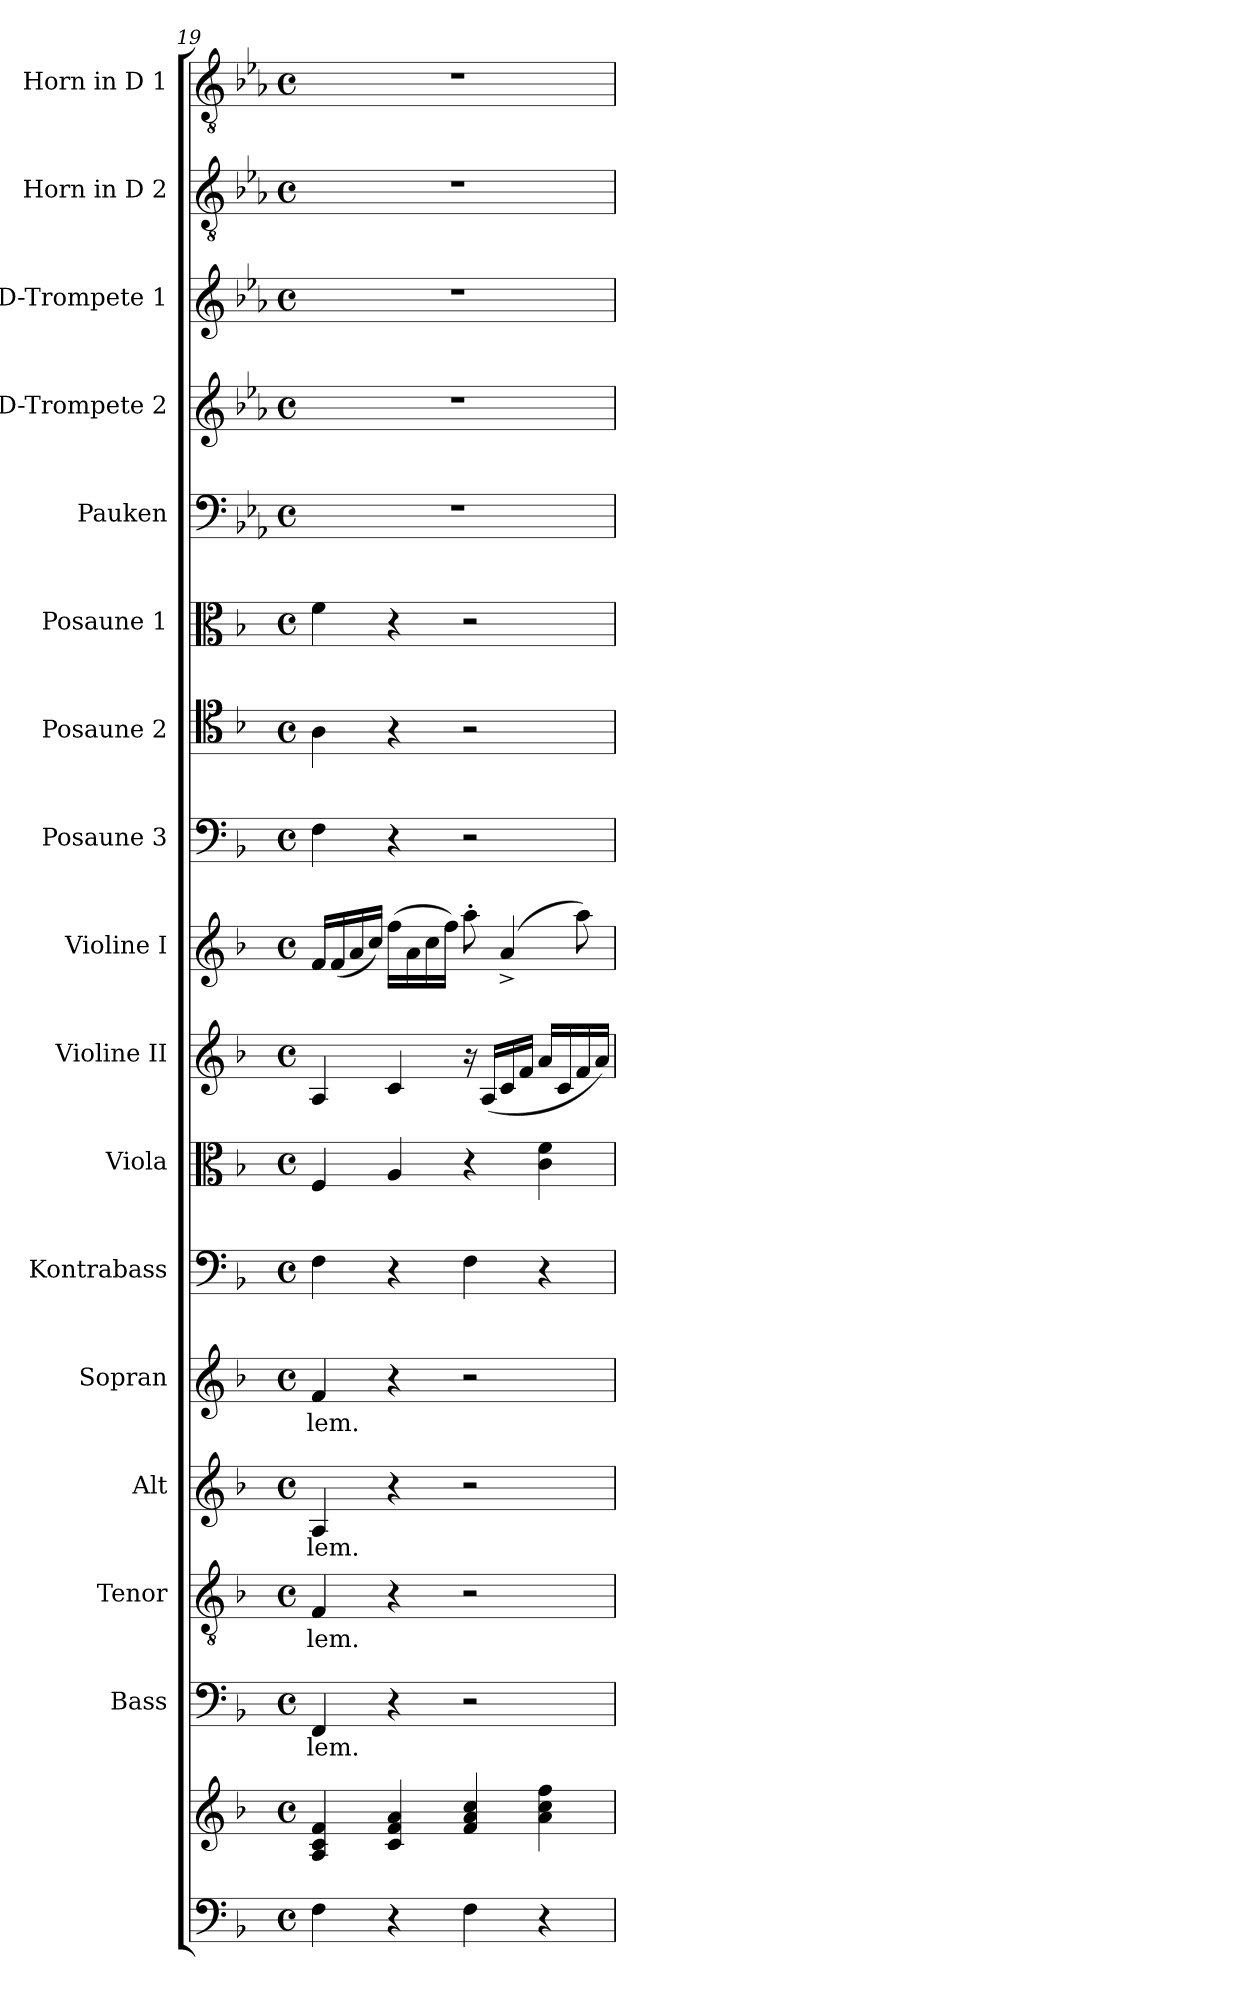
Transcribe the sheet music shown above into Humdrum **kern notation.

**kern	**kern	**kern	**text	**kern	**text	**kern	**text	**kern	**text	**kern	**kern	**kern	**kern	**kern	**kern	**kern	**kern	**kern	**kern	**kern	**kern
*part17	*part17	*part16	*part16	*part15	*part15	*part14	*part14	*part13	*part13	*part12	*part11	*part10	*part9	*part8	*part7	*part6	*part5	*part4	*part3	*part2	*part1
*staff18	*staff17	*staff16	*staff16	*staff15	*staff15	*staff14	*staff14	*staff13	*staff13	*staff12	*staff11	*staff10	*staff9	*staff8	*staff7	*staff6	*staff5	*staff4	*staff3	*staff2	*staff1
*	*	*I"Bass	*	*I"Tenor	*	*I"Alt	*	*I"Sopran	*	*I"Kontrabass	*I"Viola	*I"Violine II	*I"Violine I	*I"Posaune 3	*I"Posaune 2	*I"Posaune 1	*I"Pauken	*I"D-Trompete 2	*I"D-Trompete 1	*I"Horn in D 2	*I"Horn in D 1
*	*	*I'B.	*	*I'T.	*	*I'A.	*	*I'S.	*	*I'Kb.	*I'Vla.	*I'Vl. II	*I'Vl. I	*I'Pos. 3	*I'Pos. 2	*I'Pos. 1	*I'Pk.	*I'D Trp. 2	*I'D Trp. 1	*I'Hrn. 2	*I'Hrn. 1
*clefF4	*clefG2	*clefF4	*	*clefGv2	*	*clefG2	*	*clefG2	*	*clefF4	*clefC3	*clefG2	*clefG2	*clefF4	*clefC4	*clefC3	*clefF4	*clefG2	*clefG2	*clefGv2	*clefGv2
*	*	*	*	*	*	*	*	*	*	*ITrd7c12	*	*	*	*	*	*	*ITrd-1c-2	*ITrd-1c-2	*ITrd-1c-2	*ITrd-1c-2	*ITrd-1c-2
*k[b-]	*k[b-]	*k[b-]	*	*k[b-]	*	*k[b-]	*	*k[b-]	*	*k[b-]	*k[b-]	*k[b-]	*k[b-]	*k[b-]	*k[b-]	*k[b-]	*k[b-]	*k[b-]	*k[b-]	*k[b-]	*k[b-]
*F:	*F:	*F:	*	*F:	*	*F:	*	*F:	*	*F:	*F:	*F:	*F:	*F:	*F:	*F:	*F:	*F:	*F:	*F:	*F:
*M4/4	*M4/4	*M4/4	*	*M4/4	*	*M4/4	*	*M4/4	*	*M4/4	*M4/4	*M4/4	*M4/4	*M4/4	*M4/4	*M4/4	*M4/4	*M4/4	*M4/4	*M4/4	*M4/4
*met(c)	*met(c)	*met(c)	*	*met(c)	*	*met(c)	*	*met(c)	*	*met(c)	*met(c)	*met(c)	*met(c)	*met(c)	*met(c)	*met(c)	*met(c)	*met(c)	*met(c)	*met(c)	*met(c)
=19	=19	=19	=19	=19	=19	=19	=19	=19	=19	=19	=19	=19	=19	=19	=19	=19	=19	=19	=19	=19	=19
!	!	!	!LO:LY:b	!	!LO:LY:b	!	!LO:LY:b	!	!LO:LY:b	!	!	!	!	!	!	!	!	!	!	!	!
4F\	4A/ 4c/ 4f/	4FF/	-lem.	4F/	-lem.	4A/	-lem.	4f/	-lem.	4FF\	4F/	4A/	16f/LL	4F\	4A\	4f\	1r	1r	1r	1r	1r
.	.	.	.	.	.	.	.	.	.	.	.	.	(<16f/	.	.	.	.	.	.	.	.
.	.	.	.	.	.	.	.	.	.	.	.	.	16a/	.	.	.	.	.	.	.	.
.	.	.	.	.	.	.	.	.	.	.	.	.	16cc/JJ)	.	.	.	.	.	.	.	.
4r	4c/ 4f/ 4a/	4r	.	4r	.	4r	.	4r	.	4r	4A/	4c/	(>16ff\LL	4r	4r	4r	.	.	.	.	.
.	.	.	.	.	.	.	.	.	.	.	.	.	16a\	.	.	.	.	.	.	.	.
.	.	.	.	.	.	.	.	.	.	.	.	.	16cc\	.	.	.	.	.	.	.	.
.	.	.	.	.	.	.	.	.	.	.	.	.	16ff\JJ)	.	.	.	.	.	.	.	.
4F\	4f/ 4a/ 4cc/	2r	.	2r	.	2r	.	2r	.	4FF\	4r	16r	8aa'>\	2r	2r	2r	.	.	.	.	.
.	.	.	.	.	.	.	.	.	.	.	.	(<16A/LL	.	.	.	.	.	.	.	.	.
.	.	.	.	.	.	.	.	.	.	.	.	16c/	(4a^</	.	.	.	.	.	.	.	.
.	.	.	.	.	.	.	.	.	.	.	.	16f/JJ	.	.	.	.	.	.	.	.	.
4r	4a\ 4cc\ 4ff\	.	.	.	.	.	.	.	.	4r	4c\ 4f\	16a/LL	.	.	.	.	.	.	.	.	.
.	.	.	.	.	.	.	.	.	.	.	.	16c/	.	.	.	.	.	.	.	.	.
.	.	.	.	.	.	.	.	.	.	.	.	16f/	8aa\)	.	.	.	.	.	.	.	.
.	.	.	.	.	.	.	.	.	.	.	.	16a/JJ)	.	.	.	.	.	.	.	.	.
=	=	=	=	=	=	=	=	=	=	=	=	=	=	=	=	=	=	=	=	=	=
*-	*-	*-	*-	*-	*-	*-	*-	*-	*-	*-	*-	*-	*-	*-	*-	*-	*-	*-	*-	*-	*-
